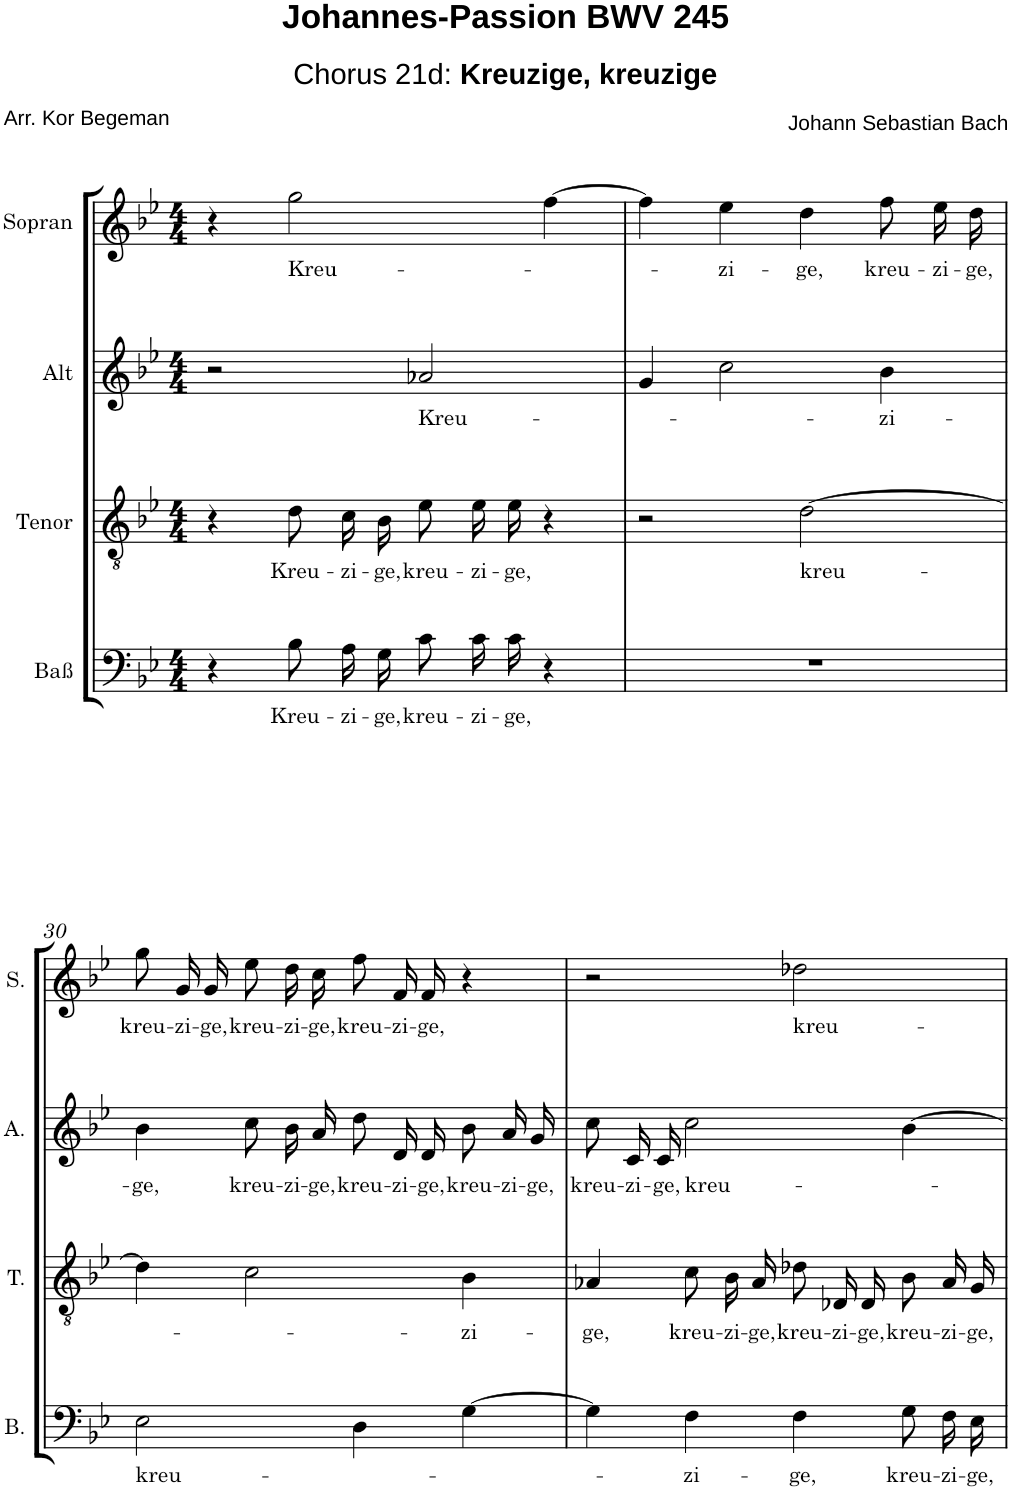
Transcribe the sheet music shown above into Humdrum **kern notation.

**kern	**text	**kern	**text	**kern	**text	**kern	**text
*part4	*part4	*part3	*part3	*part2	*part2	*part1	*part1
*staff4	*staff4	*staff3	*staff3	*staff2	*staff2	*staff1	*staff1
*I"Baß	*	*I"Tenor	*	*I"Alt	*	*I"Sopran	*
*I'B.	*	*I'T.	*	*I'A.	*	*I'S.	*
*clefF4	*	*clefGv2	*	*clefG2	*	*clefG2	*
*k[b-e-]	*	*k[b-e-]	*	*k[b-e-]	*	*k[b-e-]	*
*B-:	*	*B-:	*	*B-:	*	*B-:	*
*M4/4	*	*M4/4	*	*M4/4	*	*M4/4	*
=28	=28	=28	=28	=28	=28	=28	=28
4r	.	4r	.	2r	.	4r	.
!	!LO:LY:b	!	!LO:LY:b	!	!	!	!LO:LY:b
8B-\L	Kreu-	8d\L	Kreu-	.	.	2gg\	Kreu-
!	!LO:LY:b	!	!LO:LY:b	!	!	!	!
16A\L	-zi-	16c\L	-zi-	.	.	.	.
!	!LO:LY:b	!	!LO:LY:b	!	!	!	!
16G\JJ	-ge,	16B-\JJ	-ge,	.	.	.	.
!	!LO:LY:b	!	!LO:LY:b	!	!LO:LY:b	!	!
8c\L	kreu-	8e-\L	kreu-	2a-X/	Kreu-	.	.
!	!LO:LY:b	!	!LO:LY:b	!	!	!	!
16c\L	-zi-	16e-\L	-zi-	.	.	.	.
!	!LO:LY:b	!	!LO:LY:b	!	!	!	!
16c\JJ	-ge,	16e-\JJ	-ge,	.	.	.	.
4r	.	4r	.	.	.	[4ff\	.
=29	=29	=29	=29	=29	=29	=29	=29
1r	.	2r	.	4g/	.	4ff\]	.
!	!	!	!	!	!	!	!LO:LY:b
.	.	.	.	2cc\	.	4ee-\	-zi-
!	!	!	!LO:LY:b	!	!	!	!LO:LY:b
.	.	[2d\	kreu-	.	.	4dd\	-ge,
!	!	!	!	!	!LO:LY:b	!	!LO:LY:b
.	.	.	.	4b-\	-zi-	8ff\L	kreu-
!	!	!	!	!	!	!	!LO:LY:b
.	.	.	.	.	.	16ee-\L	-zi-
!	!	!	!	!	!	!	!LO:LY:b
.	.	.	.	.	.	16dd\JJ	-ge,
!!LO:LB:g=z
=30	=30	=30	=30	=30	=30	=30	=30
!	!LO:LY:b	!	!	!	!LO:LY:b	!	!LO:LY:b
2E-\	kreu-	4d\]	.	4b-\	-ge,	8gg\L	kreu-
!	!	!	!	!	!	!	!LO:LY:b
.	.	.	.	.	.	16g\L	-zi-
!	!	!	!	!	!	!	!LO:LY:b
.	.	.	.	.	.	16g\JJ	-ge,
!	!	!	!	!	!LO:LY:b	!	!LO:LY:b
.	.	2c\	.	8cc\L	kreu-	8ee-\L	kreu-
!	!	!	!	!	!LO:LY:b	!	!LO:LY:b
.	.	.	.	16b-\L	-zi-	16dd\L	-zi-
!	!	!	!	!	!LO:LY:b	!	!LO:LY:b
.	.	.	.	16a\JJ	-ge,	16cc\JJ	-ge,
!	!	!	!	!	!LO:LY:b	!	!LO:LY:b
4D\	.	.	.	8dd/L	kreu-	8ff\L	kreu-
!	!	!	!	!	!LO:LY:b	!	!LO:LY:b
.	.	.	.	16d/L	-zi-	16f\L	-zi-
!	!	!	!	!	!LO:LY:b	!	!LO:LY:b
.	.	.	.	16d/JJ	-ge,	16f\JJ	-ge,
!	!	!	!LO:LY:b	!	!LO:LY:b	!	!
[4G\	.	4B-\	-zi-	8b-/L	kreu-	4r	.
!	!	!	!	!	!LO:LY:b	!	!
.	.	.	.	16a/L	-zi-	.	.
!	!	!	!	!	!LO:LY:b	!	!
.	.	.	.	16g/JJ	-ge,	.	.
=31	=31	=31	=31	=31	=31	=31	=31
!	!	!	!LO:LY:b	!	!LO:LY:b	!	!
4G\]	.	4A-X/	-ge,	8cc/L	kreu-	2r	.
!	!	!	!	!	!LO:LY:b	!	!
.	.	.	.	16c/L	-zi-	.	.
!	!	!	!	!	!LO:LY:b	!	!
.	.	.	.	16c/JJ	-ge,	.	.
!	!LO:LY:b	!	!LO:LY:b	!	!LO:LY:b	!	!
4F\	-zi-	8c\L	kreu-	2cc\	kreu-	.	.
!	!	!	!LO:LY:b	!	!	!	!
.	.	16B-\L	-zi-	.	.	.	.
!	!	!	!LO:LY:b	!	!	!	!
.	.	16A-\JJ	-ge,	.	.	.	.
!	!LO:LY:b	!	!LO:LY:b	!	!	!	!LO:LY:b
4F\	-ge,	8d-X/L	kreu-	.	.	2dd-X\	kreu-
!	!	!	!LO:LY:b	!	!	!	!
.	.	16D-X/L	-zi-	.	.	.	.
!	!	!	!LO:LY:b	!	!	!	!
.	.	16D-/JJ	-ge,	.	.	.	.
!	!LO:LY:b	!	!LO:LY:b	!	!	!	!
8G\L	kreu-	8B-/L	kreu-	[4b-\	.	.	.
!	!LO:LY:b	!	!LO:LY:b	!	!	!	!
16F\L	-zi-	16A-/L	-zi-	.	.	.	.
!	!LO:LY:b	!	!LO:LY:b	!	!	!	!
16E-\JJ	-ge,	16G/JJ	-ge,	.	.	.	.
=	=	=	=	=	=	=	=
*-	*-	*-	*-	*-	*-	*-	*-
